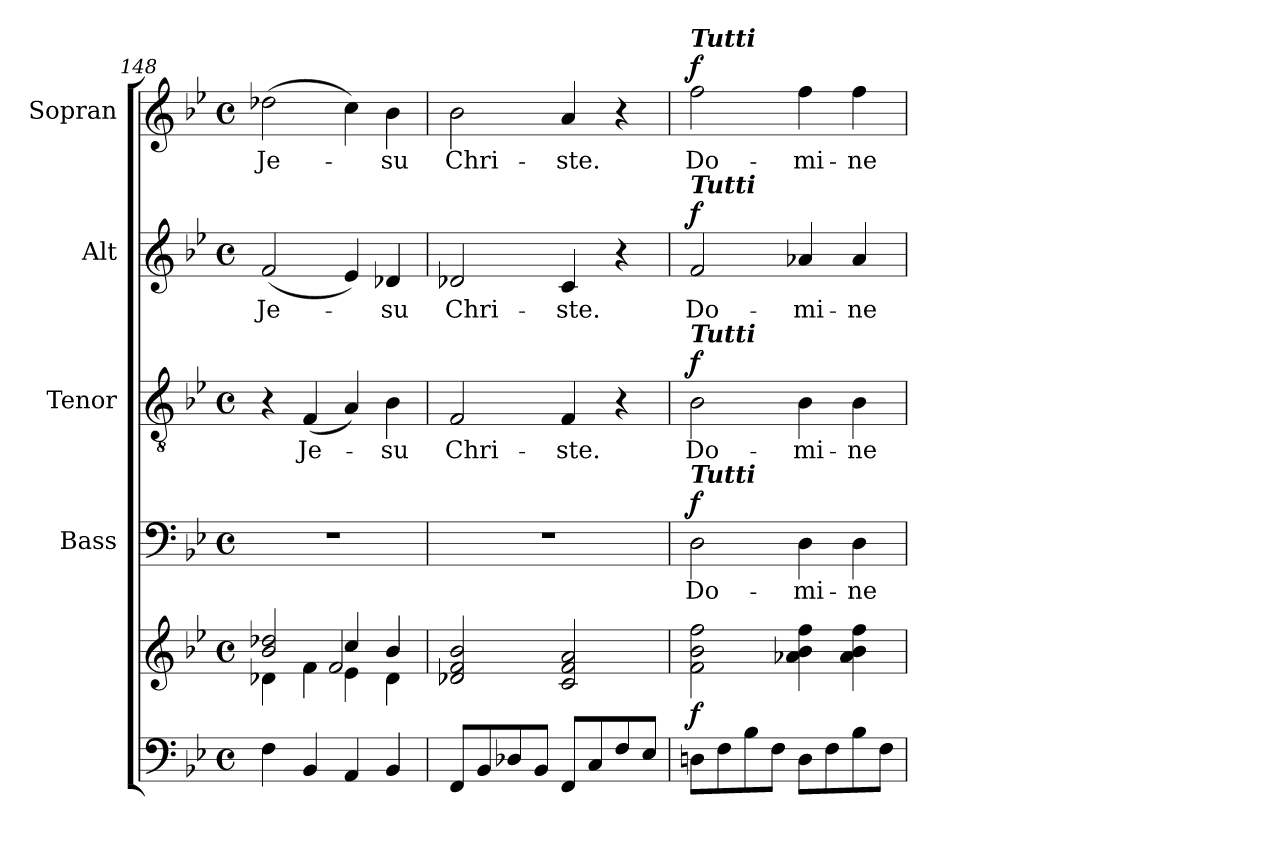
**kern	**kern	**dynam	**kern	**text	**dynam	**kern	**text	**dynam	**kern	**text	**dynam	**kern	**text	**dynam
*part5	*part5	*part5	*part4	*part4	*part4	*part3	*part3	*part3	*part2	*part2	*part2	*part1	*part1	*part1
*staff6	*staff5	*staff5/6	*staff4	*staff4	*staff4	*staff3	*staff3	*staff3	*staff2	*staff2	*staff2	*staff1	*staff1	*staff1
*	*	*	*I"Bass	*	*	*I"Tenor	*	*	*I"Alt	*	*	*I"Sopran	*	*
*	*	*	*I'B.	*	*	*I'T.	*	*	*I'A.	*	*	*I'S.	*	*
*clefF4	*clefG2	*	*clefF4	*	*	*clefGv2	*	*	*clefG2	*	*	*clefG2	*	*
*k[b-e-]	*k[b-e-]	*	*k[b-e-]	*	*	*k[b-e-]	*	*	*k[b-e-]	*	*	*k[b-e-]	*	*
*B-:	*B-:	*	*B-:	*	*	*B-:	*	*	*B-:	*	*	*B-:	*	*
*M4/4	*M4/4	*	*M4/4	*	*	*M4/4	*	*	*M4/4	*	*	*M4/4	*	*
*met(c)	*met(c)	*	*met(c)	*	*	*met(c)	*	*	*met(c)	*	*	*met(c)	*	*
=148	=148	=148	=148	=148	=148	=148	=148	=148	=148	=148	=148	=148	=148	=148
*	*^	*	*	*	*	*	*	*	*	*	*	*	*	*
*	*	*^	*	*	*	*	*	*	*	*	*	*	*	*	*
!	!	!	!	!	!	!	!	!	!	!	!	!LO:LY:b	!	!	!LO:LY:b	!
4F\	2b-/ 2dd-X/	4d-X\	2ryy	.	1r	.	.	4r	.	.	(<2f/	Je-	.	(>2dd-X\	Je-	.
!	!	!	!	!	!	!	!	!	!LO:LY:b	!	!	!	!	!	!	!
4BB-/	.	4f\	.	.	.	.	.	(<4F/	Je-	.	.	.	.	.	.	.
4AA/	4cc/	4e-\	2f/	.	.	.	.	4A/)	.	.	4e-/)	.	.	4cc\)	.	.
!	!	!	!	!	!	!	!	!	!LO:LY:b	!	!	!LO:LY:b	!	!	!LO:LY:b	!
4BB-/	4b-/	4d-\	.	.	.	.	.	4B-\	-su	.	4d-X/	-su	.	4b-\	-su	.
*	*	*v	*v	*	*	*	*	*	*	*	*	*	*	*	*	*
=149	=149	=149	=149	=149	=149	=149	=149	=149	=149	=149	=149	=149	=149	=149	=149
!	!	!	!	!	!	!	!	!LO:LY:b	!	!	!LO:LY:b	!	!	!LO:LY:b	!
*	*v	*v	*	*	*	*	*	*	*	*	*	*	*	*	*
8FF/L	2d-X/ 2f/ 2b-/	.	1r	.	.	2F/	Chri-	.	2d-X/	Chri-	.	2b-\	Chri-	.
8BB-/	.	.	.	.	.	.	.	.	.	.	.	.	.	.
8D-X/	.	.	.	.	.	.	.	.	.	.	.	.	.	.
8BB-/J	.	.	.	.	.	.	.	.	.	.	.	.	.	.
!	!	!	!	!	!	!	!LO:LY:b	!	!	!LO:LY:b	!	!	!LO:LY:b	!
8FF/L	2c/ 2f/ 2a/	.	.	.	.	4F/	-ste.	.	4c/	-ste.	.	4a/	-ste.	.
8C/	.	.	.	.	.	.	.	.	.	.	.	.	.	.
8F/	.	.	.	.	.	4r	.	.	4r	.	.	4r	.	.
8E-/J	.	.	.	.	.	.	.	.	.	.	.	.	.	.
=150	=150	=150	=150	=150	=150	=150	=150	=150	=150	=150	=150	=150	=150	=150
!	!	!	!	!	!	!	!	!	!	!	!	!LO:TX:a:Bi:t=Tutti	!	!
!	!	!	!	!	!	!	!	!	!LO:TX:a:Bi:t=Tutti	!	!	!	!	!
!	!	!	!	!	!	!LO:TX:a:Bi:t=Tutti	!	!	!	!	!	!	!	!
!	!	!	!LO:TX:a:Bi:t=Tutti	!	!	!	!	!	!	!	!	!	!	!
!	!	!LO:DY:b	!	!LO:LY:b	!LO:DY:a	!	!LO:LY:b	!LO:DY:a	!	!LO:LY:b	!LO:DY:a	!	!LO:LY:b	!LO:DY:a
8Dn\L	2f\ 2b-\ 2ff\	f	2D\	Do-	f	2B-\	Do-	f	2f/	Do-	f	2ff\	Do-	f
8F\	.	.	.	.	.	.	.	.	.	.	.	.	.	.
8B-\	.	.	.	.	.	.	.	.	.	.	.	.	.	.
8F\J	.	.	.	.	.	.	.	.	.	.	.	.	.	.
!	!	!	!	!LO:LY:b	!	!	!LO:LY:b	!	!	!LO:LY:b	!	!	!LO:LY:b	!
8D\L	4a-X\ 4b-\ 4ff\	.	4D\	-mi-	.	4B-\	-mi-	.	4a-X/	-mi-	.	4ff\	-mi-	.
8F\	.	.	.	.	.	.	.	.	.	.	.	.	.	.
!	!	!	!	!LO:LY:b	!	!	!LO:LY:b	!	!	!LO:LY:b	!	!	!LO:LY:b	!
8B-\	4a-\ 4b-\ 4ff\	.	4D\	-ne	.	4B-\	-ne	.	4a-/	-ne	.	4ff\	-ne	.
8F\J	.	.	.	.	.	.	.	.	.	.	.	.	.	.
=	=	=	=	=	=	=	=	=	=	=	=	=	=	=
*-	*-	*-	*-	*-	*-	*-	*-	*-	*-	*-	*-	*-	*-	*-
